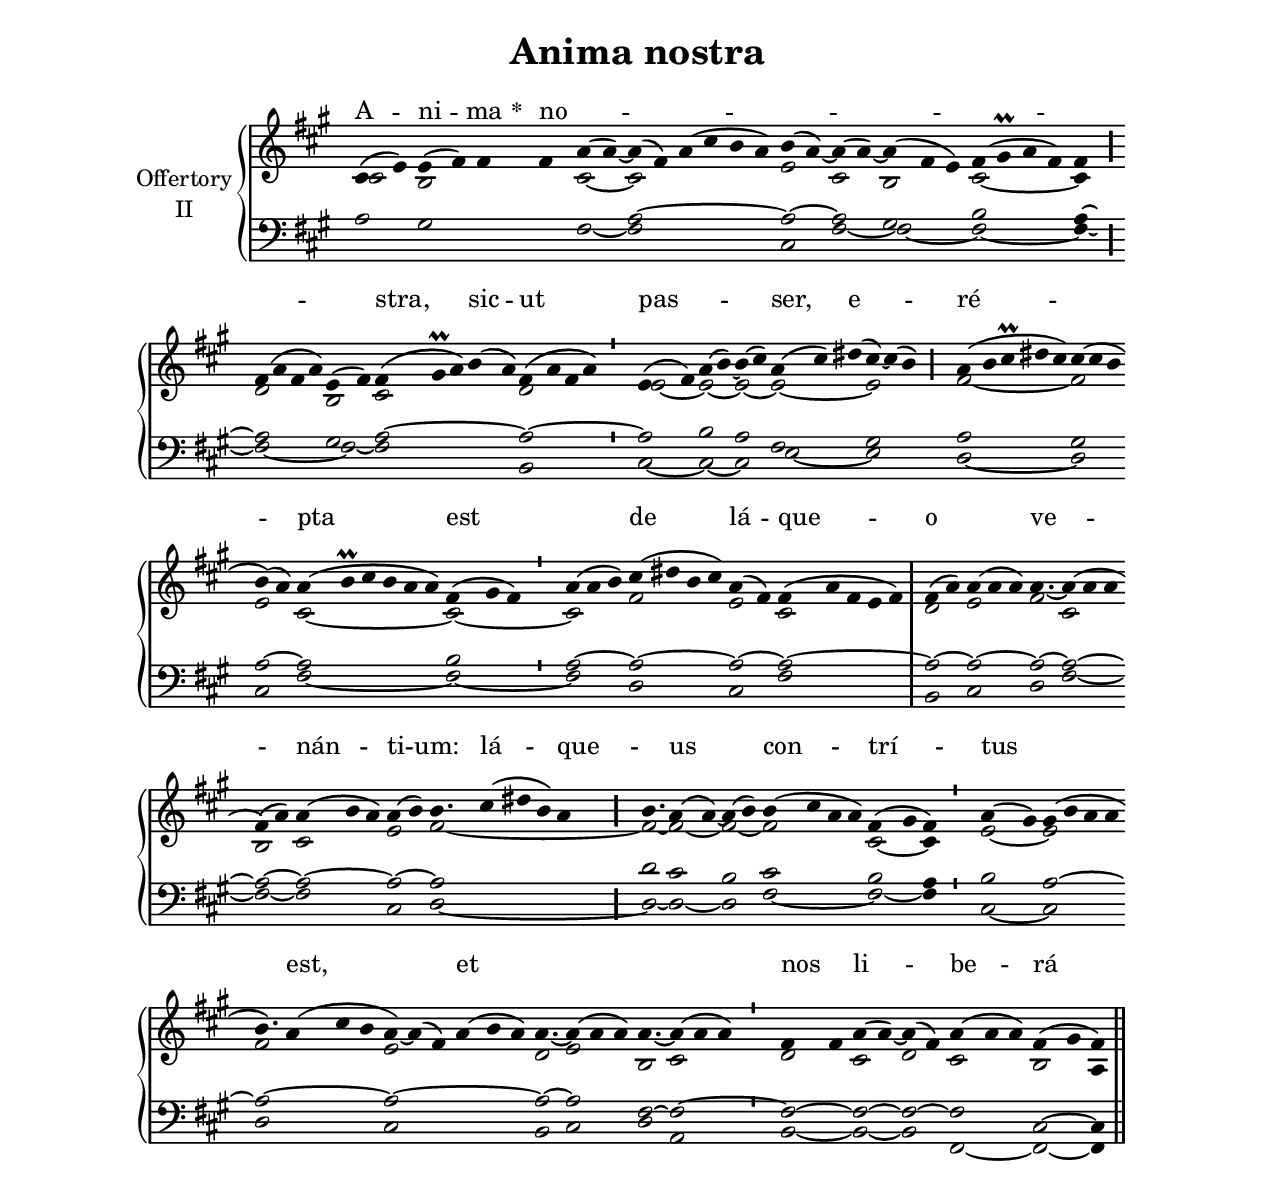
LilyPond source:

\version "2.18"
\include "gregorian.ly"
\include "noh2.ily"


%Page reference: page i.76
%(volume.page)

global = {
 \key fis \minor
 \cadenzaOn 
}

\header {
  title = \markup \center-column {"Anima nostra" \vspace #1 }
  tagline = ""
  composer = ""
}

\paper {
 #(include-special-characters)
  oddHeaderMarkup = \markup \fill-line {
    \line {}
    \center-column {
      \on-the-fly #first-page     " "
      \on-the-fly #not-first-page "Anima nostra"
    }
    \line { \on-the-fly #print-page-number-check-first \fromproperty #'page:page-number-string }
  }
  evenHeaderMarkup = \markup \fill-line {
    \line { \on-the-fly #print-page-number-check-first \fromproperty #'page:page-number-string }
    \center-column { "Anima nostra" }
    \line {}
  }
}

chantText = \lyricmode {
A -- ni -- ma 
\set stanza = " * " no -- _ _ _ _ _ _ _ stra, 
sic -- ut pas -- _ ser, e -- ré -- _ pta est _ 
de lá -- que -- o _ ve -- nán -- ti -- um: 
lá -- que -- _ us con -- trí -- tus _ est, 
et _ _ nos _ li -- be -- rá -- _ _ _ ti _ _ su -- mus. _ _ _ _ }

chantMusic = {
\tieDown  cis'4 ( e'4) e'4 ( fis'4) fis'4  fis'4 a'4 ( a'4) ~ a'4 ( fis'4) a'4 ( cis''4 b'4 a'4) b'4 ( a'4) ~ a'4 ( a'4) ~ a'4 ( fis'4 e'4) fis'4 ( gis'\prall a'4 fis'4) fis'4 \divisioMaior \forceBreak

 fis'4 ( a'4 fis'4 a'4) e'4 ( fis'4) fis'4 ( gis'\prall a'4) b'4 ( a'4) fis'4 ( a'4 fis'4 a'4) \divisioMinima
 e'4 ( fis'4) a'4 ( b'4) ~ b'4 ( cis''4)  a'4 ( cis''4) dis''4 ( cis''4) ~ cis''4 ( b'4) \divisioMaior
  a'4 ( b'4 cis''\prall dis''4 cis''4) cis''4 ( cis''4 b'4 \forceBreak
) b'4 ( a'4) a'4 ( b'\prall cis''4 b'4 a'4 a'4) fis'4 ( gis'4 fis'4) \divisioMinima
 a'4 ( a'4 b'4)  cis''4 ( dis''4 b'4 cis''4) a'4 ( fis'4) fis'4 ( a'4 fis'4 e'4 fis'4) \divisioMaxima
 fis'4 ( a'4) a'4 ( a'4 a'4) a'4. ~ a'4 ( a'4 a'4 \forceBreak
) fis'4 ( a'4) a'4 ( b'4 a'4) a'4 ( b'4)  b'4. cis''4 ( dis''4 b'4) a'4 \divisioMaior
 b'4. a'4 ( a'4) ~ a'4 ( b'4) b'4 ( cis''4 a'4 a'4) fis'4 ( gis'4 fis'4) \divisioMinima
 a'4 ( gis'4) gis'4 ( b'4 a'4 a'4 \forceBreak
) b'4. a'4 ( cis''4 b'4 a'4) ~ a'4 ( fis'4) a'4 ( b'4 a'4) a'4. ~ a'4 ( a'4 a'4) a'4. ~ a'4 ( a'4 a'4) \divisioMinima
 fis'4 fis'4 a'4 ( a'4) ~ a'4 ( fis'4) a'4 ( a'4 a'4) fis'4 ( gis'4 fis'4) \finalis

}

altoMusic = {
cis'2 b2*4/2 cis'2 ~ cis'2*6/2 e'2 cis'2 b2*3/2 cis'2*4/2 ~ cis'4 \divisioMaior
d'2*4/2 b2 cis'2*5/2 d'2*4/2 \divisioMinima
e'2 ~ e'2 ~ e'2 ~ e'2*3/2 ~ e'2*3/2 fis'2*5/2 ~ fis'2*3/2 e'2 cis'2*6/2 ~ cis'2*3/2 ~ \divisioMinima
cis'2*3/2 fis'2*4/2 e'2 cis'2*5/2 \divisioMaxima
d'2 e'2*3/2 fis'2*3/4 cis'2*3/2 b2 cis'2*3/2 e'2 fis'2*11/4 ~ \divisioMaior
fis'2*3/4 ~ fis'2 ~ fis'2 ~ fis'2*4/2 cis'2 ~ cis'4 \divisioMinima
e'2 ~ e'2*4/2 fis'2*9/4 e'2*6/2 d'2*3/4 e'2*3/2 b2*3/4 cis'2*3/2 \divisioMinima
d'2 cis'2 d'2 cis'2*3/2 b2 a4 \finalis
}

tenorMusic = {
a2 gis2*6/2 a2*6/2 ~ a2 ~ a2 gis2*3/2 b2*4/2 a4 ~ \divisioMaior
a2*4/2 gis2 a2*5/2 ~ a2*4/2 ~ \divisioMinima
a2 b2 a2 fis2*3/2 gis2*3/2 a2*5/2 gis2*3/2 a2 ~ a2*6/2 b2*3/2 \divisioMinima
a2*3/2 ~ a2*4/2 ~ a2 ~ a2*5/2 ~ \divisioMaxima
a2 ~ a2*3/2 ~ a2*3/4 ~ a2*3/2 ~ a2 ~ a2*3/2 ~ a2 ~ a2*11/4 \divisioMaior
d'2*3/4 cis'2 b2 cis'2*4/2 b2 a4 \divisioMinima
b2 a2*4/2 ~ a2*9/4 ~ a2*6/2 ~ a2*3/4 ~ a2*3/2 fis2*3/4 ~ fis2*3/2 ~ \divisioMinima
fis2 ~ fis2 ~ fis2 ~ fis2*3/2 cis2 ~ cis4 \finalis
}

bassMusic = {
r2*6/2 fis2 ~ fis2*6/2 cis2 fis2 ~ fis2*3/2 ~ fis2*4/2 ~ fis4 ~ \divisioMaior
fis2*4/2 ~ fis2 ~ fis2*5/2 b,2*4/2 \divisioMinima
cis2 ~ cis2 ~ cis2 e2*3/2 ~ e2*3/2 d2*5/2 ~ d2*3/2 cis2 fis2*6/2 ~ fis2*3/2 ~ \divisioMinima
fis2*3/2 d2*4/2 cis2 fis2*5/2 \divisioMaxima
b,2 cis2*3/2 d2*3/4 fis2*3/2 ~ fis2 ~ fis2*3/2 cis2 d2*11/4 ~ \divisioMaior
d2*3/4 ~ d2 ~ d2 fis2*4/2 ~ fis2 ~ fis4 \divisioMinima
cis2 ~ cis2*4/2 d2*9/4 cis2*6/2 b,2*3/4 cis2*3/2 d2*3/4 a,2*3/2 \divisioMinima
b,2 ~ b,2 ~ b,2 fis,2*3/2 ~ fis,2 ~ fis,4 \finalis
}

voiceLines = {
\voiceLineStyle


}

\score{
  <<
    \new GrandStaff <<
      \set GrandStaff.autoBeaming = ##f
      \set GrandStaff.instrumentName = \markup \center-column {
        "Offertory"
        "II"
      }
      \new Staff = up <<
        \new Voice = "chant" {
          \voiceOne \global \chantMusic
        }
        \new Voice {
          \voiceTwo \global \altoMusic
        }
      >>

      \new Staff = down <<
        \clef bass
        \new Voice {
          \voiceOne \global \tenorMusic
        }
        \new Voice {
          \voiceTwo \global \bassMusic
        }
	\new Voice {
        \voiceThree \global \voiceLines
        }
      >>
    >>
    \new Lyrics \lyricsto chant {
      \chantText
    }
  >>
  \layout{
  }
  \midi{
    \tempo 4 = 125
  }
}
